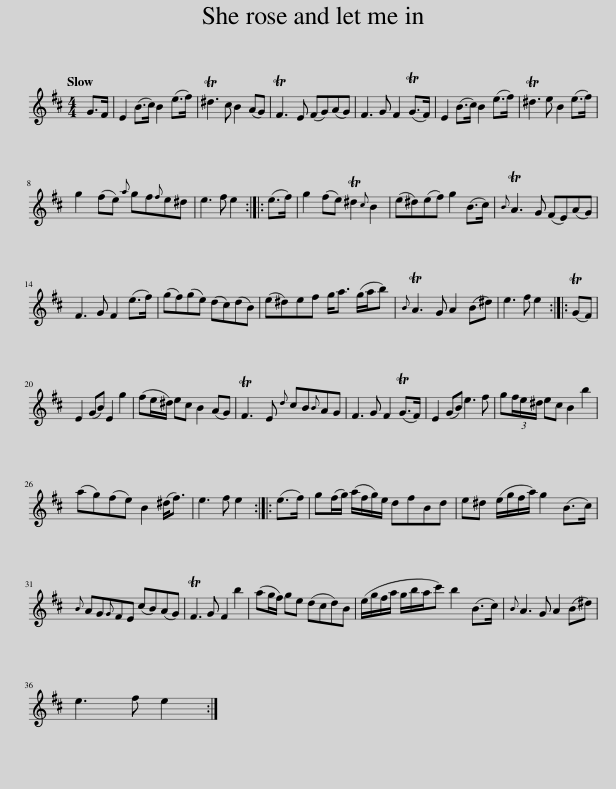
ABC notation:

X:1
L:1/8
Q:1/4=120
M:4/4
I:linebreak $
K:D
V:1 treble
V:1
 G>F | E2 (B>c) B2 (e>f) | T^d3 c B2 (AG) | TF3 E (FG)(AG) | F3 G F2 (TG>F) | %5
 E2 (B>c) B2 (e>f) | T^d3 e B2 (e>f) |$ g2 (fe){a} gf{f}e^d | e3 f e2 :: (e>f) | %10
 g2 (fe) T^d2{c} B2 | (e^d)(ef) g2 (B>c) |{B} TA3 G (FE)(AG) |$ F3 G F2 (e>f) | (gf)(ge) (dc)(dB) | %15
 (e^d)ef g<a (g/a/b) |{B} TA3 G A2 (B^d) | e3 f e2 :: (TGF) |$ E2 (GB) E2 g2 | %20
 (fe/^d/) ec B2 (AG) | TF3 E{d} cB{B}AG | F3 G F2 (TG>F) | E2 (GB) e3 f | g(3f/e/^d/ ec B2 b2 |$ %25
 (ag)(fe) B2 (^d<f) | e3 f e2 :: (e>f) | g(f/g/) (a/f/g/)e/ dfBd | e^d (e/g/f/a/) g2 (B>c) |$ %30
{B} AG{G}FE (cB)(AG) | TF3 G F2 b2 | (ag/f/) ge (dcd)B | (e/g/f/a/ g/b/a/c') b2 (B>c) |{B} A3 G A2 (B^d) |$ %35
 e3 f e2 :| %36
